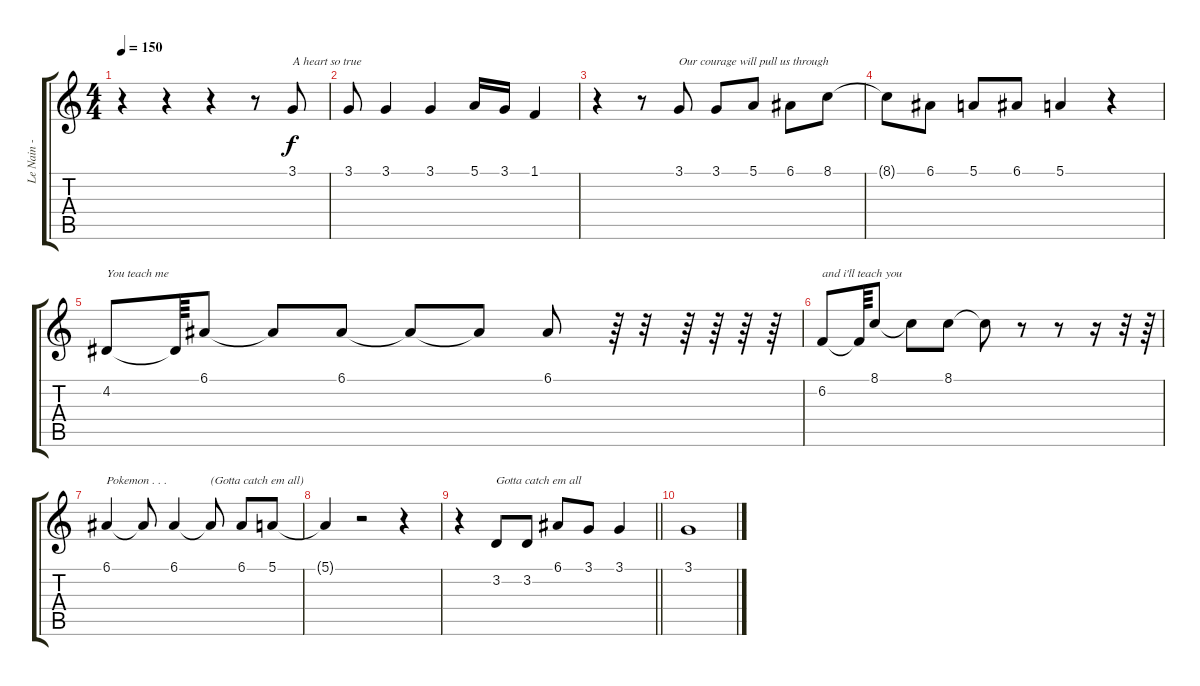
\track ("Le Nain - Chant" "Le Nain - ") {instrument bassoon}
\staff {score tabs}
\tuning (E4 B3 G3 D3 A2 E2) {hide}
\ts (4 4)
\tempo 150
\clef g2
\ks c
r.4{dy f} r.4 r.4 r.8 3.1.8{txt "A heart so true"} |
3.1.8 3.1.4 3.1.4 5.1.16 3.1.16 1.1.4 |
r.4 r.8 3.1.8{txt "Our courage will pull us through"} 3.1.8 5.1.8 6.1.8 8.1.8 |
8.1{t}.8 6.1.8 5.1.8 6.1.8 5.1.4 r.4 |
4.2.8{txt "You teach me"} 4.2{t}.64 6.1.8 6.1{t}.8 6.1.8 6.1{t}.8 6.1{t}.8 6.1.8 r.64 r.32 r.64 r.64 r.64 r.64 |
6.2.8{txt "and i'll teach you"} 6.2{t}.64 8.1.8 8.1{t}.8 8.1.8 8.1{t}.8 r.8 r.8 r.16 r.32 r.64 |
6.1.4{txt "Pokemon . . ."} 6.1{t}.8 6.1.4 6.1{t}.8{txt "(Gotta catch em all)"} 6.1.8 5.1.8 |
5.1{t}.4 r.2 r.4 |
\barLineRight lightlight
r.4 3.2.8{txt "Gotta catch em all"} 3.2.8 6.1.8 3.1.8 3.1.4 |
3.1.1
